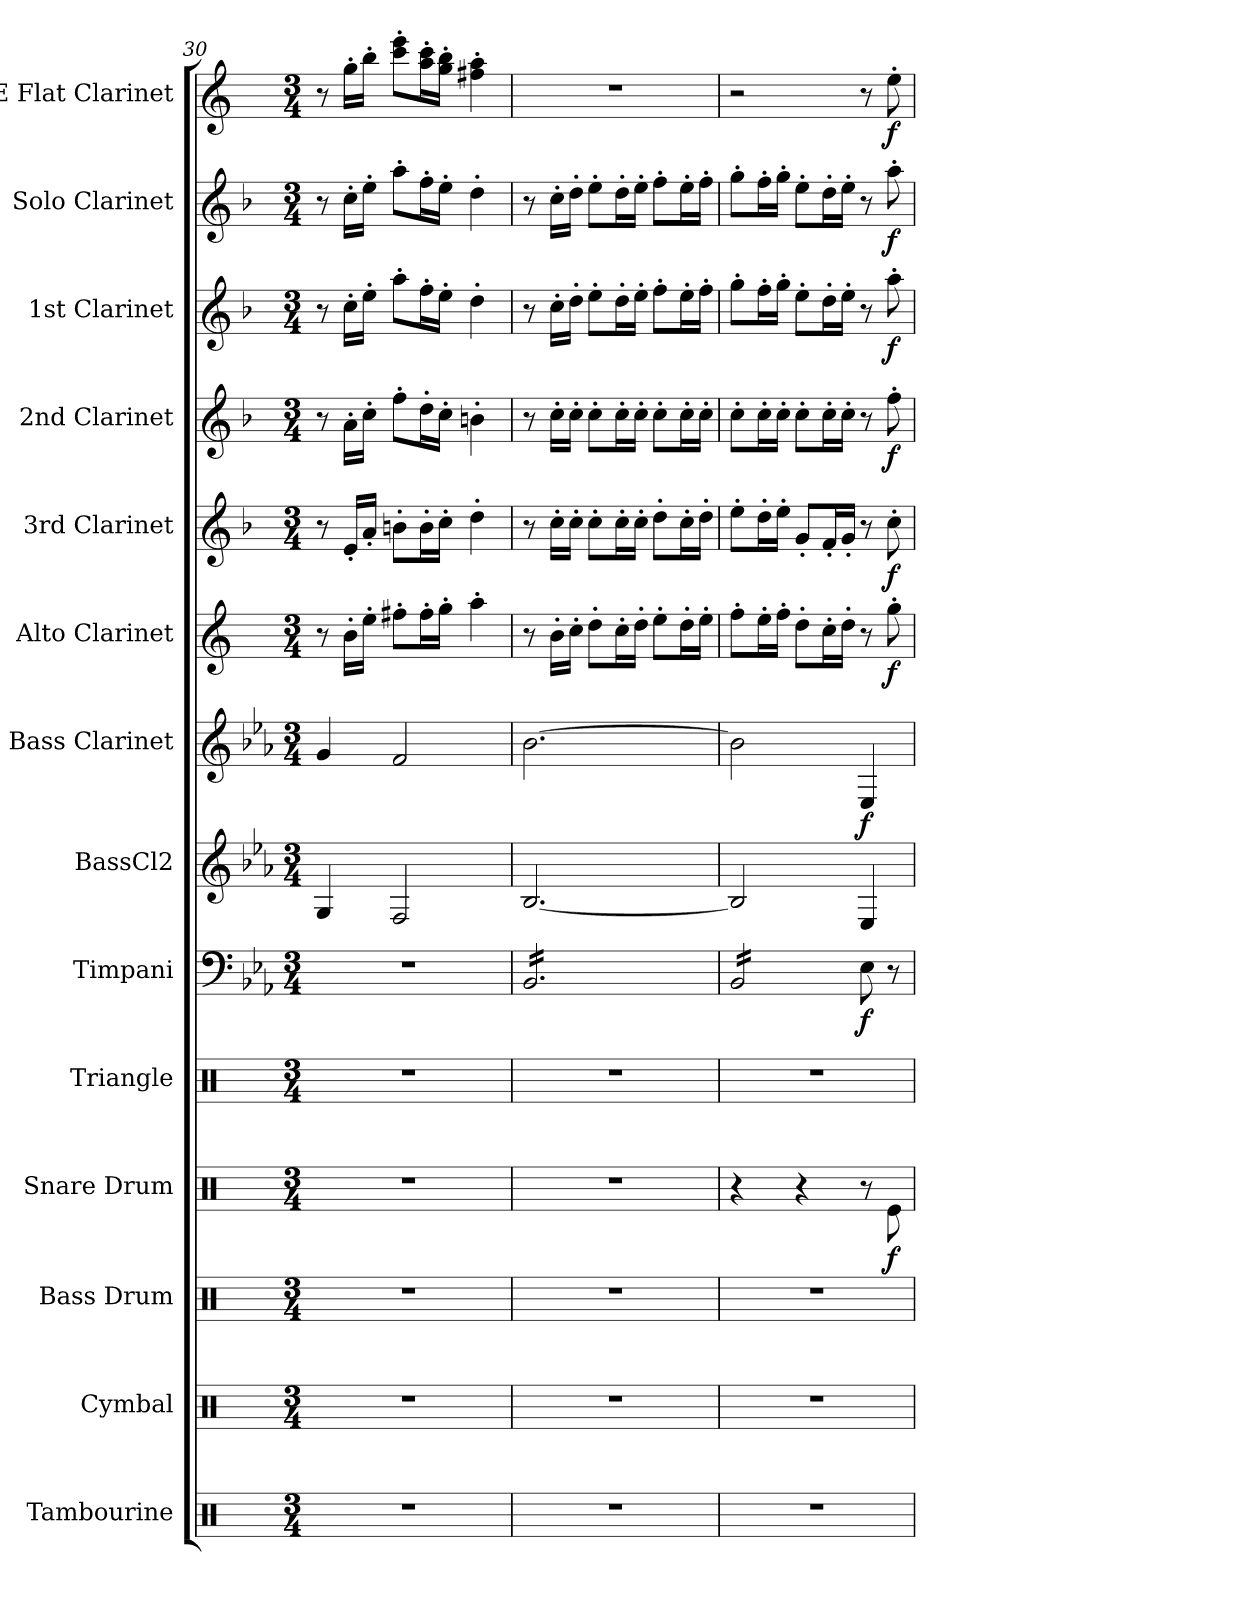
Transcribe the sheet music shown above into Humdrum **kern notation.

**kern	**kern	**kern	**kern	**dynam	**kern	**kern	**dynam	**kern	**kern	**dynam	**kern	**dynam	**kern	**dynam	**kern	**dynam	**kern	**dynam	**kern	**dynam	**kern	**dynam
*part14	*part13	*part12	*part11	*part11	*part10	*part9	*part9	*part8	*part7	*part7	*part6	*part6	*part5	*part5	*part4	*part4	*part3	*part3	*part2	*part2	*part1	*part1
*staff14	*staff13	*staff12	*staff11	*staff11	*staff10	*staff9	*staff9	*staff8	*staff7	*staff7	*staff6	*staff6	*staff5	*staff5	*staff4	*staff4	*staff3	*staff3	*staff2	*staff2	*staff1	*staff1
*I"Tambourine	*I"Cymbal	*I"Bass Drum	*I"Snare Drum	*	*I"Triangle	*I"Timpani	*	*I"BassCl2	*I"Bass Clarinet	*	*I"Alto Clarinet	*	*I"3rd Clarinet	*	*I"2nd Clarinet	*	*I"1st Clarinet	*	*I"Solo Clarinet	*	*I"E Flat Clarinet	*
*I'Tamb.	*I'Cym.	*I'B. Dr.	*I'Sn. Dr.	*	*I'Trgl.	*I'Timp.	*	*I'B. Cl2	*I'B. Cl.	*	*I'A. Cl.	*	*I'3rdCl.	*	*I'2nd Cl.	*	*I'1stCl.	*	*I'SoloCl.	*	*	*
*clefX	*clefX	*clefX	*clefX	*	*clefX	*clefF4	*	*clefG2	*clefG2	*	*clefG2	*	*clefG2	*	*clefG2	*	*clefG2	*	*clefG2	*	*clefG2	*
*	*	*	*	*	*	*	*	*ITrd8c14	*ITrd8c14	*	*ITrd5c9	*	*ITrd1c2	*	*ITrd1c2	*	*ITrd1c2	*	*ITrd1c2	*	*ITrd-2c-3	*
*k[]	*k[]	*k[]	*k[]	*	*k[]	*k[b-e-a-]	*	*k[b-e-a-]	*k[b-e-a-]	*	*k[b-e-a-]	*	*k[b-e-a-]	*	*k[b-e-a-]	*	*k[b-e-a-]	*	*k[b-e-a-]	*	*k[b-e-a-]	*
*M3/4	*M3/4	*M3/4	*M3/4	*	*M3/4	*M3/4	*	*M3/4	*M3/4	*	*M3/4	*	*M3/4	*	*M3/4	*	*M3/4	*	*M3/4	*	*M3/4	*
=30	=30	=30	=30	=30	=30	=30	=30	=30	=30	=30	=30	=30	=30	=30	=30	=30	=30	=30	=30	=30	=30	=30
2.r	2.r	2.r	2.r	.	2.r	2.r	.	4GG/	4G/	.	8r	.	8r	.	8r	.	8r	.	8r	.	8r	.
.	.	.	.	.	.	.	.	.	.	.	16d'\LL	.	16d'/LL	.	16g'\LL	.	16b-'\LL	.	16b-'\LL	.	16bb-'\LL	.
.	.	.	.	.	.	.	.	.	.	.	16g'\JJ	.	16g'/JJ	.	16b-'\JJ	.	16dd'\JJ	.	16dd'\JJ	.	16ddd'\JJ	.
.	.	.	.	.	.	.	.	2FF/	2F/	.	8an'\L	.	8an'\L	.	8ee-'\L	.	8gg'\L	.	8gg'\L	.	8eee-\' 8ggg\'L	.
.	.	.	.	.	.	.	.	.	.	.	16a'\L	.	16a'\L	.	16cc'\L	.	16ee-'\L	.	16ee-'\L	.	16ccc\' 16eee-\'L	.
.	.	.	.	.	.	.	.	.	.	.	16b-'\JJ	.	16b-'\JJ	.	16b-'\JJ	.	16dd'\JJ	.	16dd'\JJ	.	16bb-\' 16ddd\'JJ	.
.	.	.	.	.	.	.	.	.	.	.	4cc'\	.	4cc'\	.	4an'\	.	4cc'\	.	4cc'\	.	4aan\' 4ccc\'	.
!!LO:PB:g=z
=31	=31	=31	=31	=31	=31	=31	=31	=31	=31	=31	=31	=31	=31	=31	=31	=31	=31	=31	=31	=31	=31	=31
*	*	*	*	*	*	*tremolo	*	*	*	*	*	*	*	*	*	*	*	*	*	*	*	*
2.r	2.r	2.r	2.r	.	2.r	16BB-/LL	.	[2.BB-/	[2.B-\	.	8r	.	8r	.	8r	.	8r	.	8r	.	2.r	.
.	.	.	.	.	.	16BB-/	.	.	.	.	.	.	.	.	.	.	.	.	.	.	.	.
.	.	.	.	.	.	16BB-/	.	.	.	.	16d'\LL	.	16b-'\LL	.	16b-'\LL	.	16b-'\LL	.	16b-'\LL	.	.	.
.	.	.	.	.	.	16BB-/	.	.	.	.	16e-'\JJ	.	16b-'\JJ	.	16b-'\JJ	.	16cc'\JJ	.	16cc'\JJ	.	.	.
.	.	.	.	.	.	16BB-/	.	.	.	.	8f'\L	.	8b-'\L	.	8b-'\L	.	8dd'\L	.	8dd'\L	.	.	.
.	.	.	.	.	.	16BB-/	.	.	.	.	.	.	.	.	.	.	.	.	.	.	.	.
.	.	.	.	.	.	16BB-/	.	.	.	.	16e-'\L	.	16b-'\L	.	16b-'\L	.	16cc'\L	.	16cc'\L	.	.	.
.	.	.	.	.	.	16BB-/	.	.	.	.	16f'\JJ	.	16b-'\JJ	.	16b-'\JJ	.	16dd'\JJ	.	16dd'\JJ	.	.	.
.	.	.	.	.	.	16BB-/	.	.	.	.	8g'\L	.	8cc'\L	.	8b-'\L	.	8ee-'\L	.	8ee-'\L	.	.	.
.	.	.	.	.	.	16BB-/	.	.	.	.	.	.	.	.	.	.	.	.	.	.	.	.
.	.	.	.	.	.	16BB-/	.	.	.	.	16f'\L	.	16b-'\L	.	16b-'\L	.	16dd'\L	.	16dd'\L	.	.	.
.	.	.	.	.	.	16BB-/JJ	.	.	.	.	16g'\JJ	.	16cc'\JJ	.	16b-'\JJ	.	16ee-'\JJ	.	16ee-'\JJ	.	.	.
=32	=32	=32	=32	=32	=32	=32	=32	=32	=32	=32	=32	=32	=32	=32	=32	=32	=32	=32	=32	=32	=32	=32
2.r	2.r	2.r	4r	.	2.r	16BB-/LL	.	2BB-/]	2B-\]	.	8a-'\L	.	8dd'\L	.	8b-'\L	.	8ff'\L	.	8ff'\L	.	2r	.
.	.	.	.	.	.	16BB-/	.	.	.	.	.	.	.	.	.	.	.	.	.	.	.	.
.	.	.	.	.	.	16BB-/	.	.	.	.	16g'\L	.	16cc'\L	.	16b-'\L	.	16ee-'\L	.	16ee-'\L	.	.	.
.	.	.	.	.	.	16BB-/	.	.	.	.	16a-'\JJ	.	16dd'\JJ	.	16b-'\JJ	.	16ff'\JJ	.	16ff'\JJ	.	.	.
.	.	.	4r	.	.	16BB-/	.	.	.	.	8f'\L	.	8f'/L	.	8b-'\L	.	8dd'\L	.	8dd'\L	.	.	.
.	.	.	.	.	.	16BB-/	.	.	.	.	.	.	.	.	.	.	.	.	.	.	.	.
.	.	.	.	.	.	16BB-/	.	.	.	.	16e-'\L	.	16e-'/L	.	16b-'\L	.	16cc'\L	.	16cc'\L	.	.	.
.	.	.	.	.	.	16BB-/JJ	.	.	.	.	16f'\JJ	.	16f'/JJ	.	16b-'\JJ	.	16dd'\JJ	.	16dd'\JJ	.	.	.
*	*	*	*	*	*	*Xtremolo	*	*	*	*	*	*	*	*	*	*	*	*	*	*	*	*
!	!	!	!	!	!	!	!LO:DY:b	!	!	!LO:DY:b	!	!	!	!	!	!	!	!	!	!	!	!
.	.	.	8r	.	.	8E-\	f	4EE-/	4EE-/	f	8r	.	8r	.	8r	.	8r	.	8r	.	8r	.
!	!	!	!	!LO:DY:b	!	!	!	!	!	!	!	!LO:DY:b	!	!LO:DY:b	!	!LO:DY:b	!	!LO:DY:b	!	!LO:DY:b	!	!LO:DY:b
.	.	.	8Re\	f	.	8r	.	.	.	.	8b-'\	f	8b-'\	f	8ee-'\	f	8gg'\	f	8gg'\	f	8gg'\	f
=	=	=	=	=	=	=	=	=	=	=	=	=	=	=	=	=	=	=	=	=	=	=
*-	*-	*-	*-	*-	*-	*-	*-	*-	*-	*-	*-	*-	*-	*-	*-	*-	*-	*-	*-	*-	*-	*-
